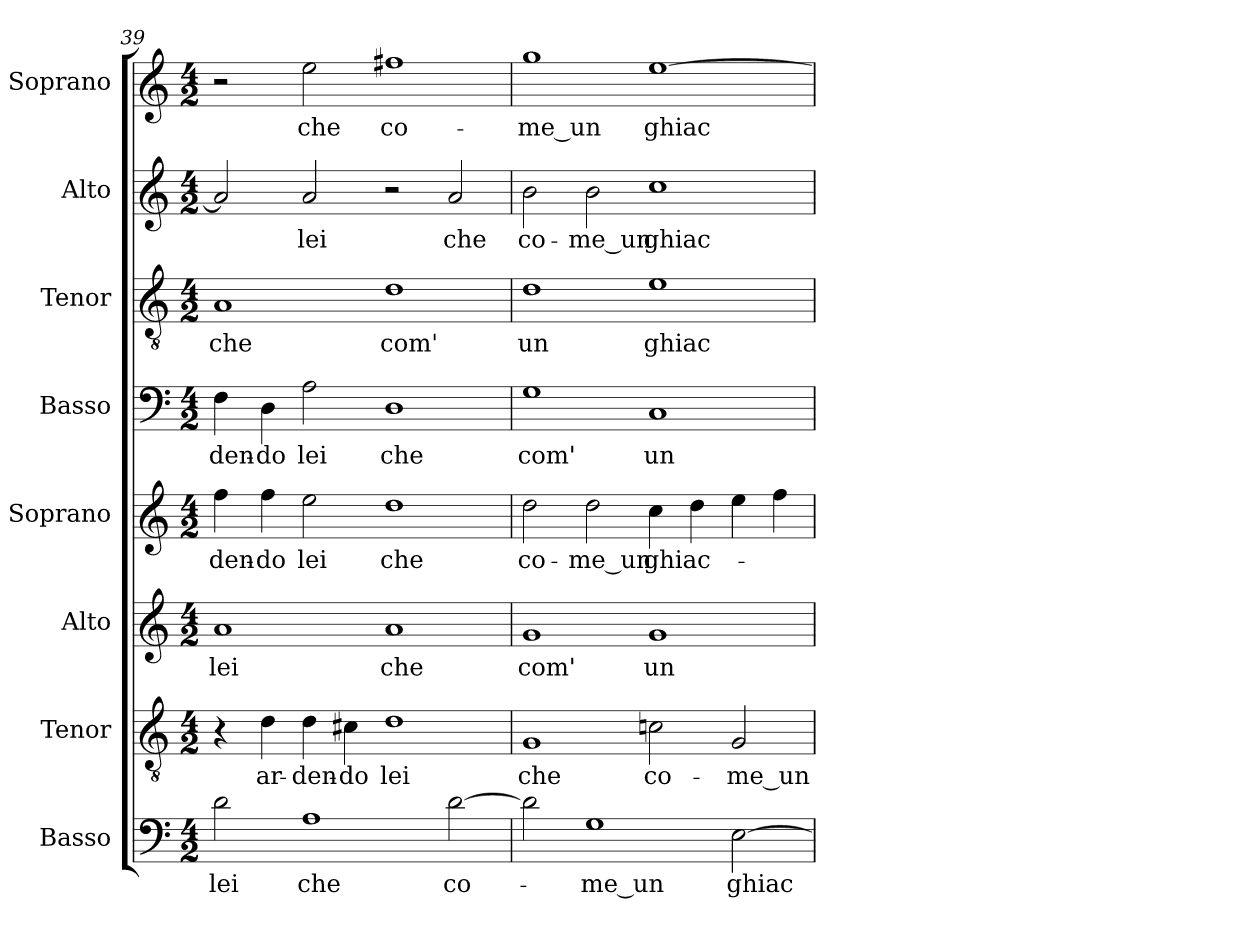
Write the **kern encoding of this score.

**kern	**text	**kern	**text	**kern	**text	**kern	**text	**kern	**text	**kern	**text	**kern	**text	**kern	**text
*part8	*part8	*part7	*part7	*part6	*part6	*part5	*part5	*part4	*part4	*part3	*part3	*part2	*part2	*part1	*part1
*staff8	*staff8	*staff7	*staff7	*staff6	*staff6	*staff5	*staff5	*staff4	*staff4	*staff3	*staff3	*staff2	*staff2	*staff1	*staff1
*I"Basso	*	*I"Tenor	*	*I"Alto	*	*I"Soprano	*	*I"Basso	*	*I"Tenor	*	*I"Alto	*	*I"Soprano	*
*	*	*I'T.	*	*I'A.	*	*I'Sop.	*	*	*	*I'T.	*	*I'A.	*	*I'Sop.	*
*clefF4	*	*clefGv2	*	*clefG2	*	*clefG2	*	*clefF4	*	*clefGv2	*	*clefG2	*	*clefG2	*
*	*	*ITrd7c12	*	*	*	*	*	*	*	*ITrd7c12	*	*	*	*	*
*k[]	*	*k[]	*	*k[]	*	*k[]	*	*k[]	*	*k[]	*	*k[]	*	*k[]	*
*C:	*	*C:	*	*C:	*	*C:	*	*C:	*	*C:	*	*C:	*	*C:	*
*M4/2	*	*M4/2	*	*M4/2	*	*M4/2	*	*M4/2	*	*M4/2	*	*M4/2	*	*M4/2	*
=39	=39	=39	=39	=39	=39	=39	=39	=39	=39	=39	=39	=39	=39	=39	=39
!	!LO:LY:b:color=#000000	!	!	!	!	!	!	!	!	!	!	!	!	!	!
!	!	!	!	!	!LO:LY:b:color=#000000	!	!	!	!	!	!	!	!	!	!
!	!	!	!	!	!	!	!LO:LY:b:color=#000000	!	!	!	!	!	!	!	!
!	!	!	!	!	!	!	!	!	!LO:LY:b:color=#000000	!	!	!	!	!	!
!	!	!	!	!	!	!	!	!	!	!	!LO:LY:b:color=#000000	!	!	!	!
2di\	lei	4r	.	1ai	lei	4ffi\	-den-	4Fi\	-den-	1AAi	che	2ai/]	.	2r	.
!	!	!	!LO:LY:b:color=#000000	!	!	!	!	!	!	!	!	!	!	!	!
!	!	!	!	!	!	!	!LO:LY:b:color=#000000	!	!	!	!	!	!	!	!
!	!	!	!	!	!	!	!	!	!LO:LY:b:color=#000000	!	!	!	!	!	!
.	.	4Di\	ar-	.	.	4ffi\	-do	4Di\	-do	.	.	.	.	.	.
!	!LO:LY:b:color=#000000	!	!	!	!	!	!	!	!	!	!	!	!	!	!
!	!	!	!LO:LY:b:color=#000000	!	!	!	!	!	!	!	!	!	!	!	!
!	!	!	!	!	!	!	!LO:LY:b:color=#000000	!	!	!	!	!	!	!	!
!	!	!	!	!	!	!	!	!	!LO:LY:b:color=#000000	!	!	!	!	!	!
!	!	!	!	!	!	!	!	!	!	!	!	!	!LO:LY:b:color=#000000	!	!
!	!	!	!	!	!	!	!	!	!	!	!	!	!	!	!LO:LY:b:color=#000000
1Ai	che	4Di\	-den-	.	.	2eei\	lei	2Ai\	lei	.	.	2ai/	lei	2eei\	che
!	!	!	!LO:LY:b:color=#000000	!	!	!	!	!	!	!	!	!	!	!	!
.	.	4C#Xi\	-do	.	.	.	.	.	.	.	.	.	.	.	.
!	!	!	!LO:LY:b:color=#000000	!	!	!	!	!	!	!	!	!	!	!	!
!	!	!	!	!	!LO:LY:b:color=#000000	!	!	!	!	!	!	!	!	!	!
!	!	!	!	!	!	!	!LO:LY:b:color=#000000	!	!	!	!	!	!	!	!
!	!	!	!	!	!	!	!	!	!LO:LY:b:color=#000000	!	!	!	!	!	!
!	!	!	!	!	!	!	!	!	!	!	!LO:LY:b:color=#000000	!	!	!	!
!	!	!	!	!	!	!	!	!	!	!	!	!	!	!	!LO:LY:b:color=#000000
.	.	1Di	lei	1ai	che	1ddi	che	1Di	che	1Di	com'	2r	.	1ff#Xi	co-
!	!LO:LY:b:color=#000000	!	!	!	!	!	!	!	!	!	!	!	!	!	!
!	!	!	!	!	!	!	!	!	!	!	!	!	!LO:LY:b:color=#000000	!	!
[2di\	co-	.	.	.	.	.	.	.	.	.	.	2ai/	che	.	.
=40	=40	=40	=40	=40	=40	=40	=40	=40	=40	=40	=40	=40	=40	=40	=40
!	!	!	!LO:LY:b:color=#000000	!	!	!	!	!	!	!	!	!	!	!	!
!	!	!	!	!	!LO:LY:b:color=#000000	!	!	!	!	!	!	!	!	!	!
!	!	!	!	!	!	!	!LO:LY:b:color=#000000	!	!	!	!	!	!	!	!
!	!	!	!	!	!	!	!	!	!LO:LY:b:color=#000000	!	!	!	!	!	!
!	!	!	!	!	!	!	!	!	!	!	!LO:LY:b:color=#000000	!	!	!	!
!	!	!	!	!	!	!	!	!	!	!	!	!	!LO:LY:b:color=#000000	!	!
!	!	!	!	!	!	!	!	!	!	!	!	!	!	!	!LO:LY:b:color=#000000
2di\]	.	1GGi	che	1gi	com'	2ddi\	co-	1Gi	com'	1Di	un	2bi\	co-	1ggi	-me_un
!	!LO:LY:b:color=#000000	!	!	!	!	!	!	!	!	!	!	!	!	!	!
!	!	!	!	!	!	!	!LO:LY:b:color=#000000	!	!	!	!	!	!	!	!
!	!	!	!	!	!	!	!	!	!	!	!	!	!LO:LY:b:color=#000000	!	!
1Gi	-me_un	.	.	.	.	2ddi\	-me_un	.	.	.	.	2bi\	-me_un	.	.
!	!	!	!LO:LY:b:color=#000000	!	!	!	!	!	!	!	!	!	!	!	!
!	!	!	!	!	!LO:LY:b:color=#000000	!	!	!	!	!	!	!	!	!	!
!	!	!	!	!	!	!	!LO:LY:b:color=#000000	!	!	!	!	!	!	!	!
!	!	!	!	!	!	!	!	!	!LO:LY:b:color=#000000	!	!	!	!	!	!
!	!	!	!	!	!	!	!	!	!	!	!LO:LY:b:color=#000000	!	!	!	!
!	!	!	!	!	!	!	!	!	!	!	!	!	!LO:LY:b:color=#000000	!	!
!	!	!	!	!	!	!	!	!	!	!	!	!	!	!	!LO:LY:b:color=#000000
.	.	2Cni\	co-	1gi	un	4cci\	ghiac-	1Ci	un	1Ei	ghiac-	1cci	ghiac-	[1eei	ghiac-
.	.	.	.	.	.	4ddi\	.	.	.	.	.	.	.	.	.
!	!LO:LY:b:color=#000000	!	!	!	!	!	!	!	!	!	!	!	!	!	!
!	!	!	!LO:LY:b:color=#000000	!	!	!	!	!	!	!	!	!	!	!	!
[2Ei\	ghiac-	2GGi/	-me_un	.	.	4eei\	.	.	.	.	.	.	.	.	.
.	.	.	.	.	.	4ffi\	.	.	.	.	.	.	.	.	.
=	=	=	=	=	=	=	=	=	=	=	=	=	=	=	=
*-	*-	*-	*-	*-	*-	*-	*-	*-	*-	*-	*-	*-	*-	*-	*-
